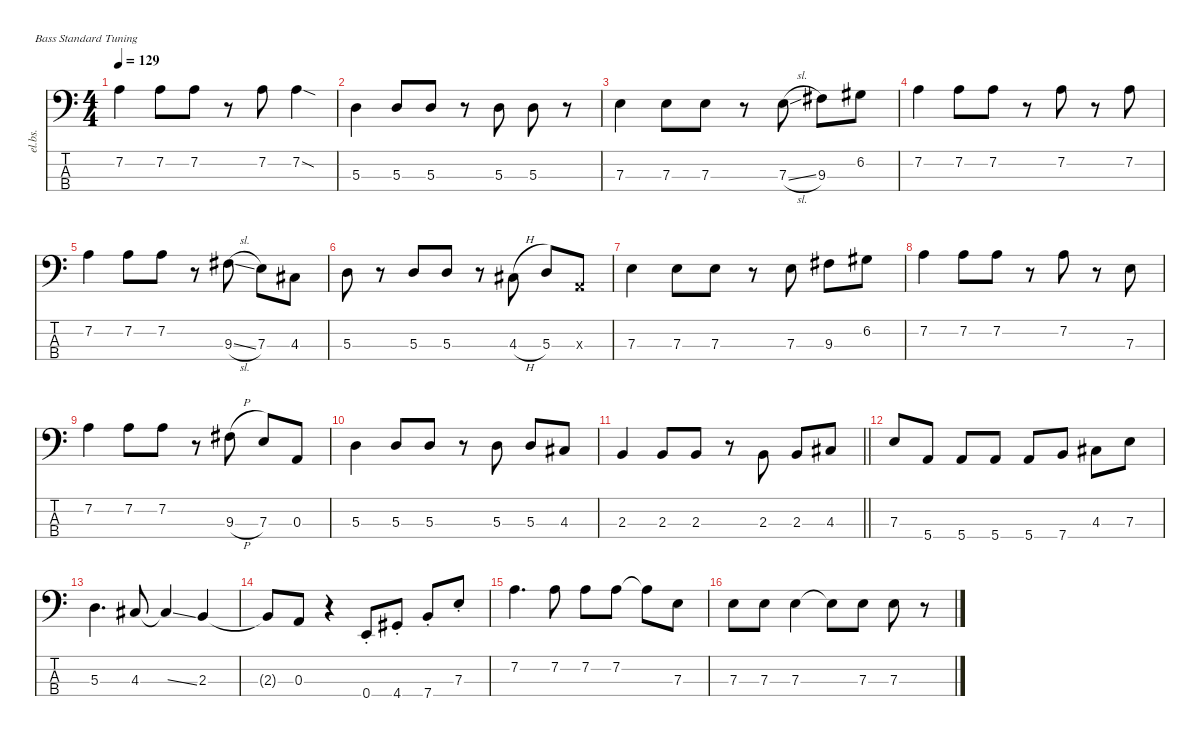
\defaultSystemsLayout 4
\hideDynamics
\bracketExtendMode nobrackets
\track ("Electric Bass" "el.bs.") {mute multiBarRest instrument electricbassfinger}
\staff {score tabs}
\tuning (G2 D2 A1 E1)
\ts (4 4)
\tempo 129
\clef f4
\ks c
7.2.4{dy mf beam Down} 7.2.8{beam Down} 7.2.8{beam Down} r.8{beam Down} 7.2.8{beam Down} 7.2{sod}.4{beam Down} |
5.3.4{beam Down} 5.3.8{beam Up} 5.3.8{beam Up} r.8{beam Down} 5.3.8{beam Down} 5.3.8{beam Down} r.8{beam Down} |
7.3.4{beam Down} 7.3.8{beam Down} 7.3.8{beam Down} r.8{beam Down} 7.3{sl}.8{beam Down} 9.3{acc #}.8{beam Down} 6.2{acc #}.8{beam Down} |
7.2.4{beam Down} 7.2.8{beam Down} 7.2.8{beam Down} r.8{beam Down} 7.2.8{beam Down} r.8{beam Down} 7.2.8{beam Down} |
7.2.4{beam Down} 7.2.8{beam Down} 7.2.8{beam Down} r.8{beam Down} 9.3{sl acc #}.8{beam Down} 7.3.8{beam Down} 4.3{acc #}.8{beam Down} |
5.3.8{beam Down} r.8{beam Down} 5.3.8{beam Up} 5.3.8{beam Up} r.8{beam Down} 4.3{h acc #}.8{beam Up} 5.3.8{beam Up} 0.3{x}.8{beam Up} |
7.3.4{beam Down} 7.3.8{beam Down} 7.3.8{beam Down} r.8{beam Down} 7.3.8{beam Down} 9.3{acc #}.8{beam Down} 6.2{acc #}.8{beam Down} |
7.2.4{beam Down} 7.2.8{beam Down} 7.2.8{beam Down} r.8{beam Down} 7.2.8{beam Down} r.8{beam Down} 7.3.8{beam Down} |
7.2.4{beam Down} 7.2.8{beam Down} 7.2.8{beam Down} r.8{beam Down} 9.3{h acc #}.8{beam Down} 7.3.8{beam Up} 0.3.8{beam Up} |
5.3.4{beam Down} 5.3.8{beam Up} 5.3.8{beam Up} r.8{beam Down} 5.3.8{beam Down} 5.3.8{beam Up} 4.3{acc #}.8{beam Up} |
\barLineRight lightlight
2.3.4{beam Up} 2.3.8{beam Up} 2.3.8{beam Up} r.8{beam Down} 2.3.8{beam Up} 2.3.8{beam Up} 4.3{acc #}.8{beam Up} |
7.3.8{beam Up} 5.4.8{beam Up} 5.4.8{beam Up} 5.4.8{beam Up} 5.4.8{beam Up} 7.4.8{beam Up} 4.3{acc #}.8{beam Down} 7.3.8{beam Down} |
5.3.4{d beam Down} 4.3{acc #}.8{beam Up} 4.3{ss t acc #}.4{beam Up} 2.3.4{beam Up} |
2.3{t}.8{beam Up} 0.3.8{beam Up} r.4{beam Down} 0.4{st}.8{beam Up} 4.4{st acc #}.8{beam Up} 7.4{st}.8{beam Up} 7.3{st}.8{beam Up} |
7.2.4{d beam Down} 7.2.8{beam Down} 7.2.8{beam Down} 7.2.8{beam Down} 7.2{t}.8{beam Down} 7.3.8{beam Down} |
7.3.8{beam Down} 7.3.8{beam Down} 7.3.4{beam Down} 7.3{t}.8{beam Down} 7.3.8{beam Down} 7.3.8{beam Down} r.8{beam Down}
